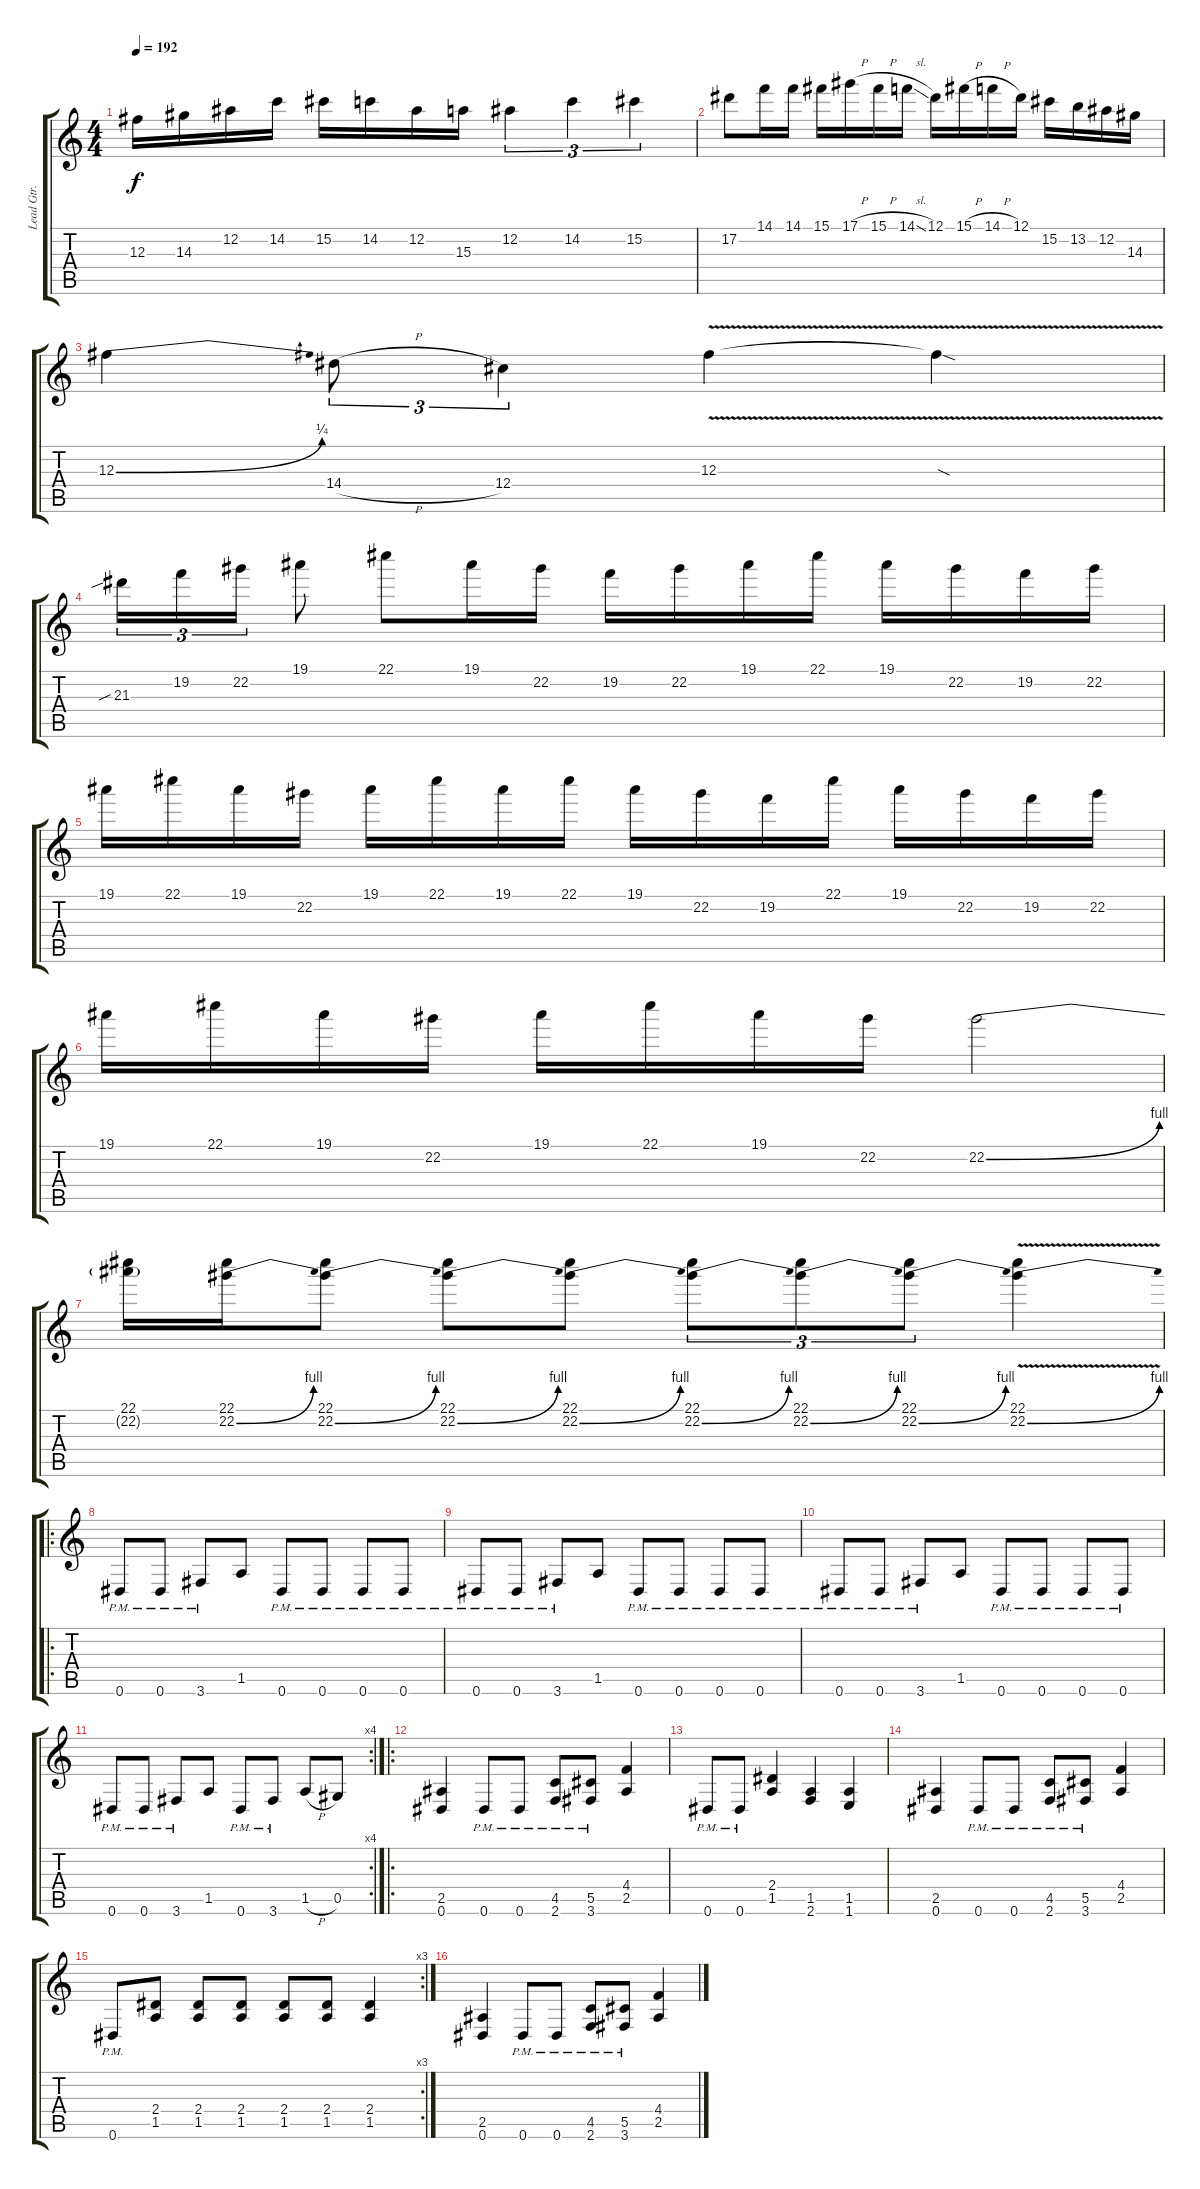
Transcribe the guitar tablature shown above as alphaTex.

\track ("Lead Gtr." "Lead Gtr.") {instrument distortionguitar}
\staff {score tabs}
\tuning (Eb4 Bb3 Gb3 Db3 Ab2 Eb2) {hide}
\ts (4 4)
\tempo 192
\clef g2
\ks c
12.3.16{dy f} 14.3.16 12.2.16 14.2.16 15.2.16 14.2.16 12.2.16 15.3.16 12.2.4{tu (3 2)} 14.2.4{tu (3 2)} 15.2.4{tu (3 2)} |
17.2.8 14.1.16 14.1.16 15.1.16 17.1{h}.16 15.1{h}.16 14.1{sl}.16 12.1.16 15.1{h}.16 14.1{h}.16 12.1.16 15.2.16 13.2.16 12.2.16 14.3.16 |
12.3{be (bend 0 0 60 1)}.4 14.4{h}.8{tu (3 2)} 12.4.4{tu (3 2)} 12.3{v}.4 12.3{sod t}.4 |
21.3{sib}.16{tu (3 2)} 19.2.16{tu (3 2)} 22.2.16{tu (3 2)} 19.1.8 22.1.8 19.1.16 22.2.16 19.2.16 22.2.16 19.1.16 22.1.16 19.1.16 22.2.16 19.2.16 22.2.16 |
19.1.16 22.1.16 19.1.16 22.2.16 19.1.16 22.1.16 19.1.16 22.1.16 19.1.16 22.2.16 19.2.16 22.1.16 19.1.16 22.2.16 19.2.16 22.2.16 |
19.1.16 22.1.16 19.1.16 22.2.16 19.1.16 22.1.16 19.1.16 22.2.16 22.2{be (bend 0 0 60 4)}.2 |
(22.1 22.2{t}).16 (22.1 22.2{be (bend 0 0 60 4)}).16 (22.1 22.2{be (bend 0 0 60 4)}).8 (22.1 22.2{be (bend 0 0 60 4)}).8 (22.1 22.2{be (bend 0 0 60 4)}).8 (22.1 22.2{be (bend 0 0 60 4)}).8{tu (3 2)} (22.1 22.2{be (bend 0 0 60 4)}).8{tu (3 2)} (22.1 22.2{be (bend 0 0 60 4)}).8{tu (3 2)} (22.1{v} 22.2{be (bend 0 0 60 4) v}).4 |
\ro
0.6{pm}.8 0.6{pm}.8 3.6{pm}.8 1.5.8 0.6{pm}.8 0.6{pm}.8 0.6{pm}.8 0.6{pm}.8 |
0.6{pm}.8 0.6{pm}.8 3.6{pm}.8 1.5.8 0.6{pm}.8 0.6{pm}.8 0.6{pm}.8 0.6{pm}.8 |
0.6{pm}.8 0.6{pm}.8 3.6{pm}.8 1.5.8 0.6{pm}.8 0.6{pm}.8 0.6{pm}.8 0.6{pm}.8 |
\rc 4
0.6{pm}.8 0.6{pm}.8 3.6{pm}.8 1.5.8 0.6{pm}.8 3.6{pm}.8 1.5{h}.8 0.5.8 |
\ro
(2.5 0.6).4 0.6{pm}.8 0.6{pm}.8 (4.5{pm} 2.6{pm}).8 (5.5{pm} 3.6{pm}).8 (4.4 2.5).4 |
0.6{pm}.8 0.6{pm}.8 (2.4 1.5).4 (1.5 2.6).4 (1.5 1.6).4 |
(2.5 0.6).4 0.6{pm}.8 0.6{pm}.8 (4.5{pm} 2.6{pm}).8 (5.5{pm} 3.6{pm}).8 (4.4 2.5).4 |
\rc 3
0.6{pm}.8 (2.4 1.5).8 (2.4 1.5).8 (2.4 1.5).8 (2.4 1.5).8 (2.4 1.5).8 (2.4 1.5).4 |
(2.5 0.6).4 0.6{pm}.8 0.6{pm}.8 (4.5{pm} 2.6{pm}).8 (5.5{pm} 3.6{pm}).8 (4.4 2.5).4
